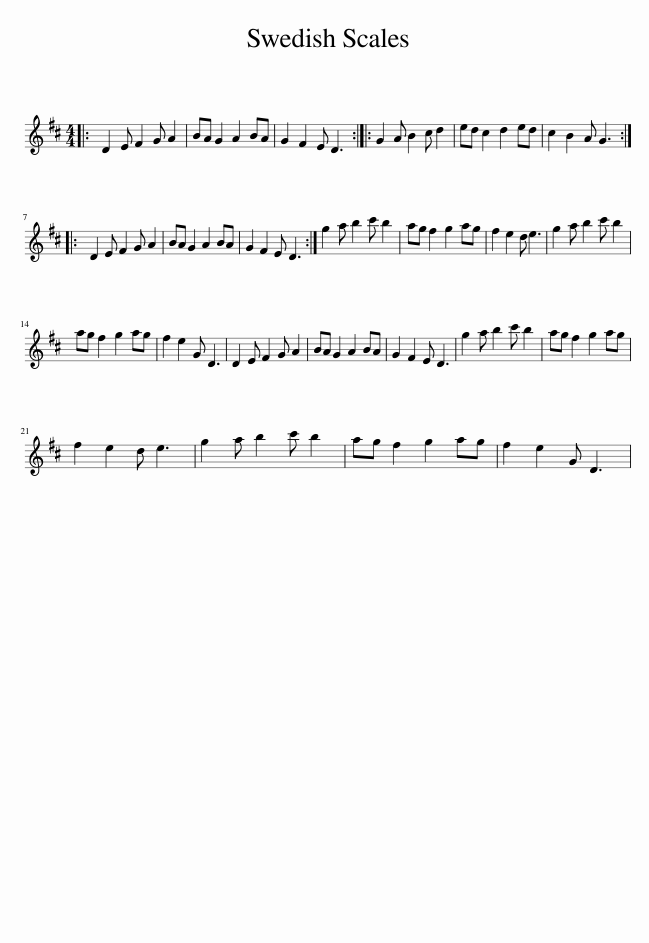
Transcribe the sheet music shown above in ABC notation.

X:1
L:1/8
M:4/4
I:linebreak $
K:D
V:1 treble
V:1
|: D2 E F2 G A2 | BA G2 A2 BA | G2 F2 E D3 :: G2 A B2 c d2 | ed c2 d2 ed | %5
 c2 B2 A G3 ::$ D2 E F2 G A2 | BA G2 A2 BA | G2 F2 E D3 :| g2 a b2 c' b2 | %10
 ag f2 g2 ag | f2 e2 d e3 | g2 a b2 c' b2 |$ ag f2 g2 ag | f2 e2 G D3 | %15
 D2 E F2 G A2 | BA G2 A2 BA | G2 F2 E D3 | g2 a b2 c' b2 | ag f2 g2 ag |$ %20
 f2 e2 d e3 | g2 a b2 c' b2 | ag f2 g2 ag | f2 e2 G D3 | %24
